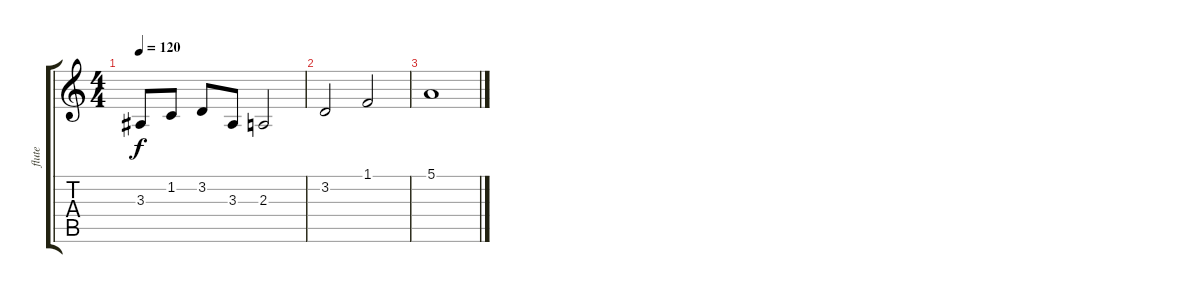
\track ("flute" "flute") {instrument flute}
\staff {score tabs}
\tuning (E4 B3 G3 D3 A2 E2) {hide}
\ts (4 4)
\tempo 120
\clef g2
\ks c
3.3.8{dy f} 1.2.8 3.2.8 3.3.8 2.3.2 |
3.2.2 1.1.2 |
5.1.1
